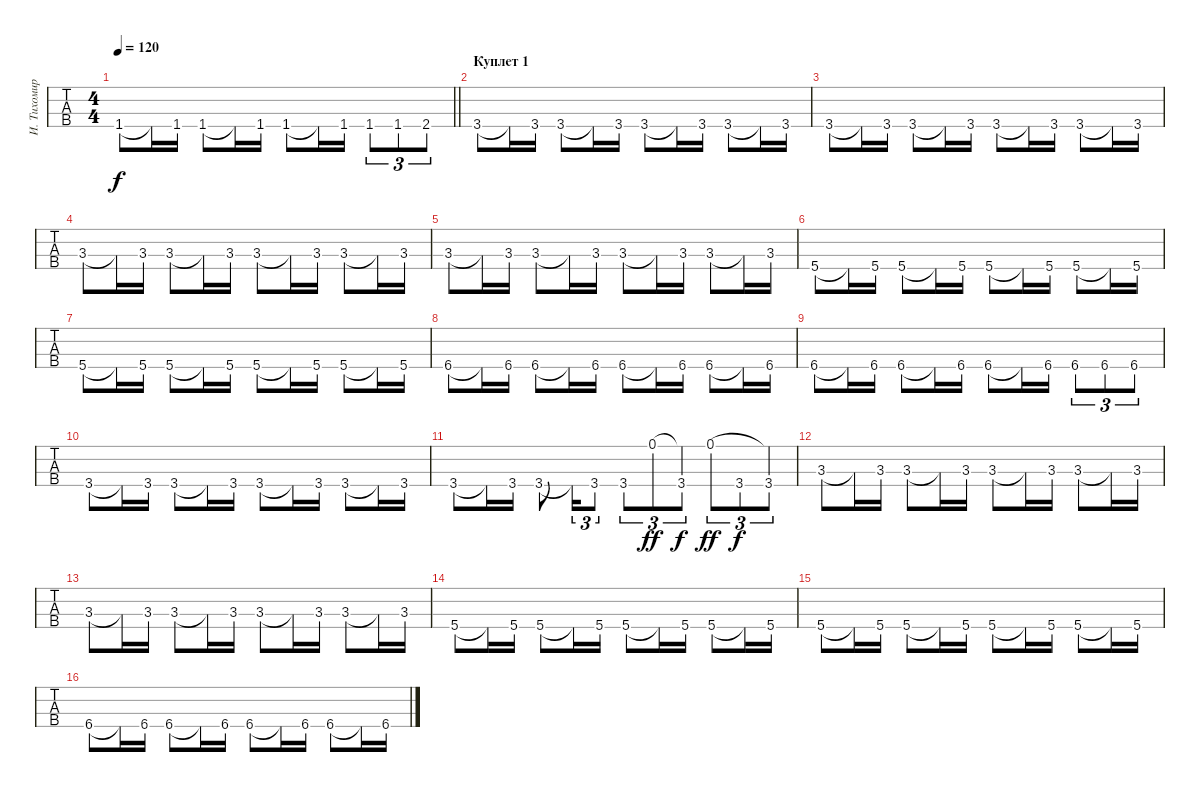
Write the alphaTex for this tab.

\track ("И. Тихомиров" "И. Тихомир") {instrument electricbassfinger}
\staff {tabs}
\tuning (G2 D2 A1 E1) {hide}
\ts (4 4)
\tempo 120
\clef f4
\barLineRight lightlight
\ks c
1.4.8{dy f} 1.4{t}.16 1.4.16 1.4.8 1.4{t}.16 1.4.16 1.4.8 1.4{t}.16 1.4.16 1.4.8{tu (3 2)} 1.4.8{tu (3 2)} 2.4.8{tu (3 2)} |
\section ("" "Куплет 1")
3.4.8 3.4{t}.16 3.4.16 3.4.8 3.4{t}.16 3.4.16 3.4.8 3.4{t}.16 3.4.16 3.4.8 3.4{t}.16 3.4.16 |
3.4.8 3.4{t}.16 3.4.16 3.4.8 3.4{t}.16 3.4.16 3.4.8 3.4{t}.16 3.4.16 3.4.8 3.4{t}.16 3.4.16 |
3.3.8 3.3{t}.16 3.3.16 3.3.8 3.3{t}.16 3.3.16 3.3.8 3.3{t}.16 3.3.16 3.3.8 3.3{t}.16 3.3.16 |
3.3.8 3.3{t}.16 3.3.16 3.3.8 3.3{t}.16 3.3.16 3.3.8 3.3{t}.16 3.3.16 3.3.8 3.3{t}.16 3.3.16 |
\ks gminor
5.4.8 5.4{t}.16 5.4.16 5.4.8 5.4{t}.16 5.4.16 5.4.8 5.4{t}.16 5.4.16 5.4.8 5.4{t}.16 5.4.16 |
5.4.8 5.4{t}.16 5.4.16 5.4.8 5.4{t}.16 5.4.16 5.4.8 5.4{t}.16 5.4.16 5.4.8 5.4{t}.16 5.4.16 |
6.4.8 6.4{t}.16 6.4.16 6.4.8 6.4{t}.16 6.4.16 6.4.8 6.4{t}.16 6.4.16 6.4.8 6.4{t}.16 6.4.16 |
6.4.8 6.4{t}.16 6.4.16 6.4.8 6.4{t}.16 6.4.16 6.4.8 6.4{t}.16 6.4.16 6.4.8{tu (3 2)} 6.4.8{tu (3 2)} 6.4.8{tu (3 2)} |
\ks c
3.4.8 3.4{t}.16 3.4.16 3.4.8 3.4{t}.16 3.4.16 3.4.8 3.4{t}.16 3.4.16 3.4.8 3.4{t}.16 3.4.16 |
3.4.8 3.4{t}.16 3.4.16 3.4.8 3.4{t}.16{tu (3 2)} 3.4.8{tu (3 2)} 3.4.8{tu (3 2)} 0.1.8{tu (3 2) dy ff} (0.1{t} 3.4).8{tu (3 2) dy f} 0.1.8{tu (3 2) dy ff} 3.4.8{tu (3 2) dy f} (0.1{t} 3.4).8{tu (3 2)} |
3.3.8 3.3{t}.16 3.3.16 3.3.8 3.3{t}.16 3.3.16 3.3.8 3.3{t}.16 3.3.16 3.3.8 3.3{t}.16 3.3.16 |
3.3.8 3.3{t}.16 3.3.16 3.3.8 3.3{t}.16 3.3.16 3.3.8 3.3{t}.16 3.3.16 3.3.8 3.3{t}.16 3.3.16 |
\ks gminor
5.4.8 5.4{t}.16 5.4.16 5.4.8 5.4{t}.16 5.4.16 5.4.8 5.4{t}.16 5.4.16 5.4.8 5.4{t}.16 5.4.16 |
5.4.8 5.4{t}.16 5.4.16 5.4.8 5.4{t}.16 5.4.16 5.4.8 5.4{t}.16 5.4.16 5.4.8 5.4{t}.16 5.4.16 |
6.4.8 6.4{t}.16 6.4.16 6.4.8 6.4{t}.16 6.4.16 6.4.8 6.4{t}.16 6.4.16 6.4.8 6.4{t}.16 6.4.16
